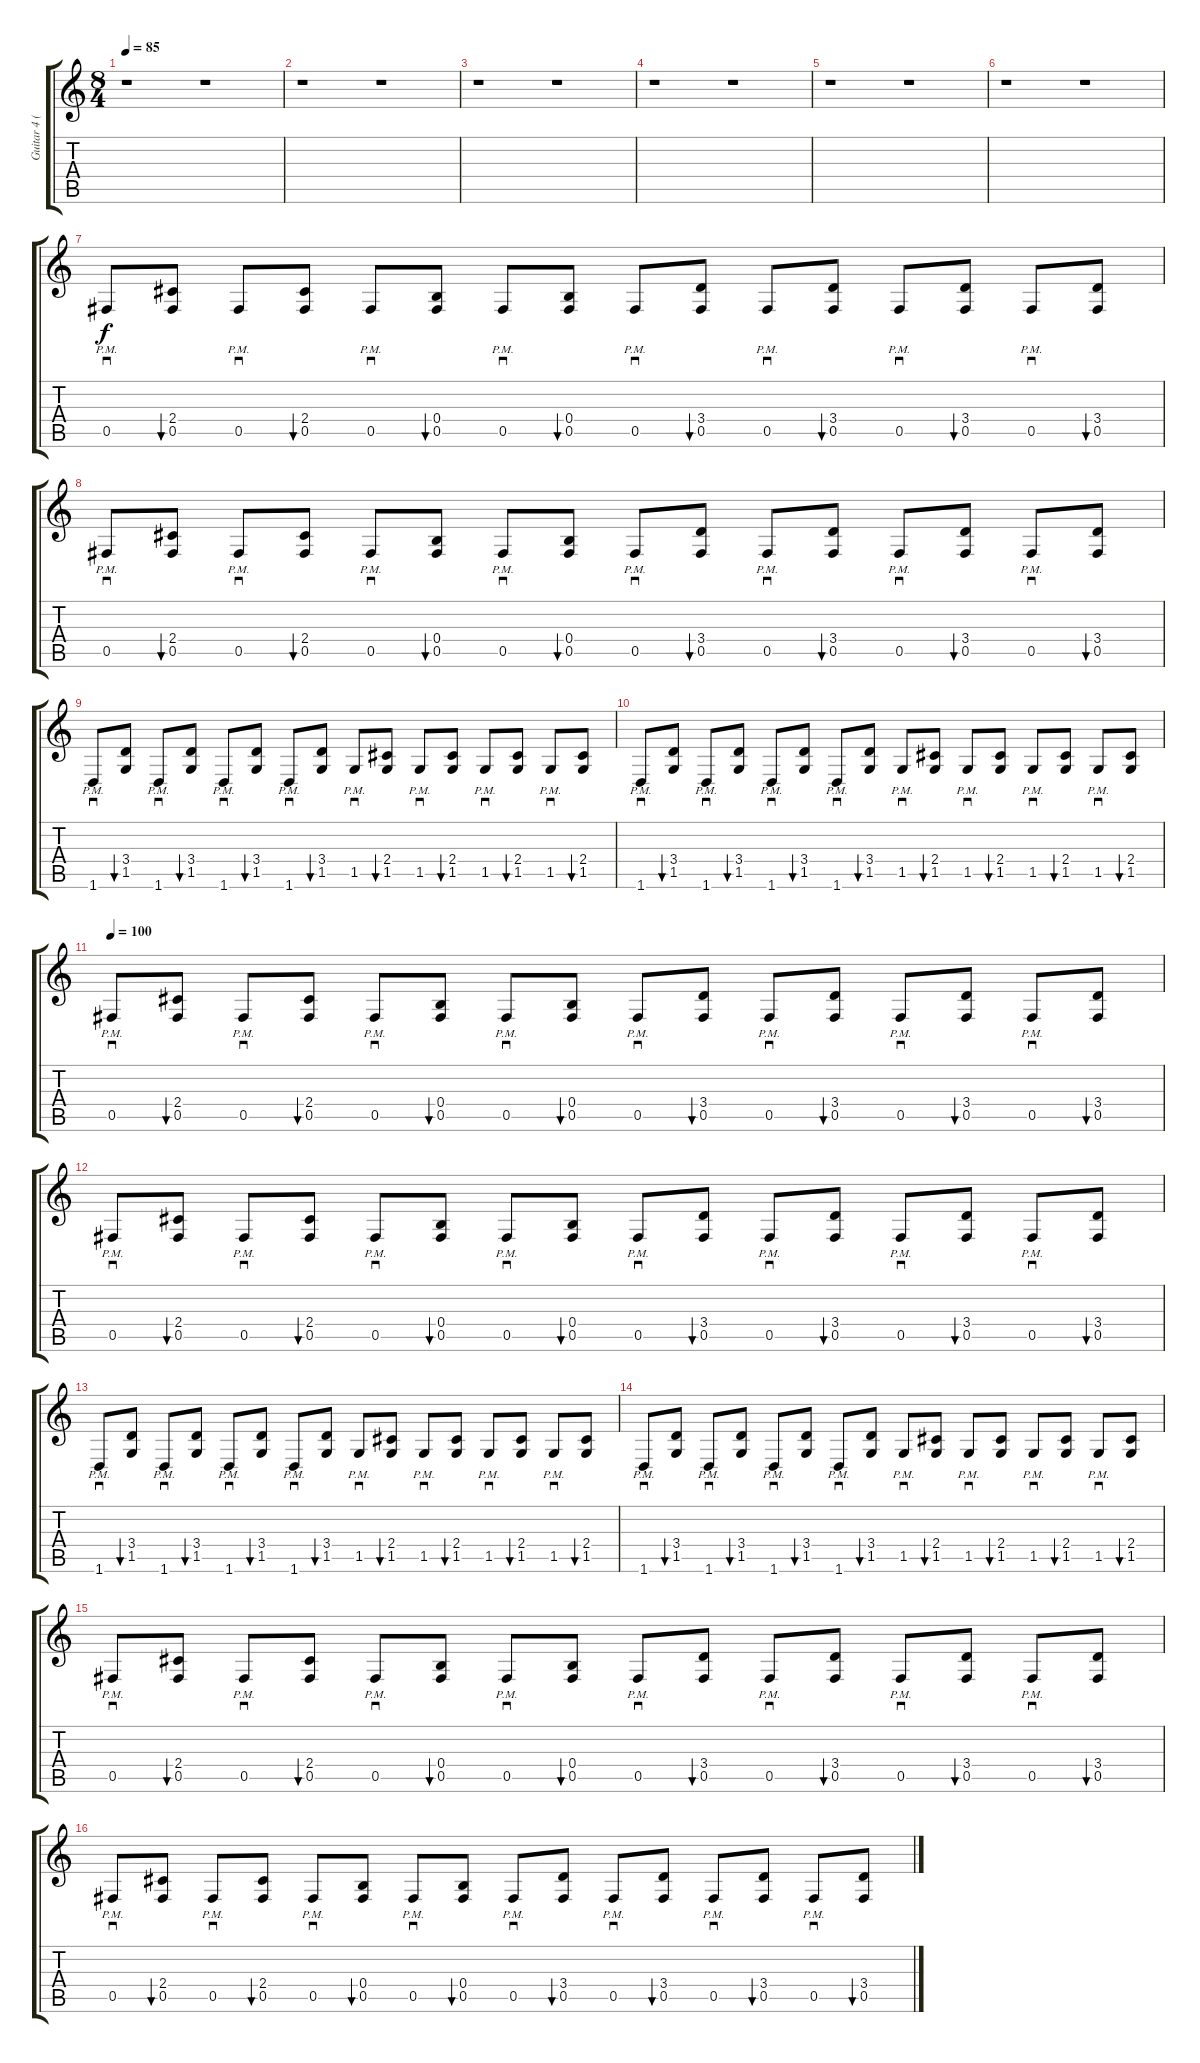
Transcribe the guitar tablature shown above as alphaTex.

\track ("Guitar 4 (Distortion)" "Guitar 4 (") {instrument distortionguitar}
\staff {score tabs}
\tuning (Db4 Ab3 E3 B2 Gb2 Db2) {hide}
\ts (8 4)
\tempo 85
\clef g2
\ks c
r.1{dy f} r.1 |
r.1 r.1 |
r.1 r.1 |
r.1 r.1 |
r.1 r.1 |
r.1 r.1 |
0.5{pm}.8{sd} (2.4 0.5).8{bu 30} 0.5{pm}.8{sd} (2.4 0.5).8{bu 30} 0.5{pm}.8{sd} (0.4 0.5).8{bu 30} 0.5{pm}.8{sd} (0.4 0.5).8{bu 30} 0.5{pm}.8{sd} (3.4 0.5).8{bu 30} 0.5{pm}.8{sd} (3.4 0.5).8{bu 30} 0.5{pm}.8{sd} (3.4 0.5).8{bu 30} 0.5{pm}.8{sd} (3.4 0.5).8{bu 30} |
0.5{pm}.8{sd} (2.4 0.5).8{bu 30} 0.5{pm}.8{sd} (2.4 0.5).8{bu 30} 0.5{pm}.8{sd} (0.4 0.5).8{bu 30} 0.5{pm}.8{sd} (0.4 0.5).8{bu 30} 0.5{pm}.8{sd} (3.4 0.5).8{bu 30} 0.5{pm}.8{sd} (3.4 0.5).8{bu 30} 0.5{pm}.8{sd} (3.4 0.5).8{bu 30} 0.5{pm}.8{sd} (3.4 0.5).8{bu 30} |
1.6{pm}.8{sd} (3.4 1.5).8{bu 30} 1.6{pm}.8{sd} (3.4 1.5).8{bu 30} 1.6{pm}.8{sd} (3.4 1.5).8{bu 30} 1.6{pm}.8{sd} (3.4 1.5).8{bu 30} 1.5{pm}.8{sd} (2.4 1.5).8{bu 30} 1.5{pm}.8{sd} (2.4 1.5).8{bu 30} 1.5{pm}.8{sd} (2.4 1.5).8{bu 30} 1.5{pm}.8{sd} (2.4 1.5).8{bu 30} |
1.6{pm}.8{sd} (3.4 1.5).8{bu 30} 1.6{pm}.8{sd} (3.4 1.5).8{bu 30} 1.6{pm}.8{sd} (3.4 1.5).8{bu 30} 1.6{pm}.8{sd} (3.4 1.5).8{bu 30} 1.5{pm}.8{sd} (2.4 1.5).8{bu 30} 1.5{pm}.8{sd} (2.4 1.5).8{bu 30} 1.5{pm}.8{sd} (2.4 1.5).8{bu 30} 1.5{pm}.8{sd} (2.4 1.5).8{bu 30} |
\tempo 100
0.5{pm}.8{sd} (2.4 0.5).8{bu 30} 0.5{pm}.8{sd} (2.4 0.5).8{bu 30} 0.5{pm}.8{sd} (0.4 0.5).8{bu 30} 0.5{pm}.8{sd} (0.4 0.5).8{bu 30} 0.5{pm}.8{sd} (3.4 0.5).8{bu 30} 0.5{pm}.8{sd} (3.4 0.5).8{bu 30} 0.5{pm}.8{sd} (3.4 0.5).8{bu 30} 0.5{pm}.8{sd} (3.4 0.5).8{bu 30} |
0.5{pm}.8{sd} (2.4 0.5).8{bu 30} 0.5{pm}.8{sd} (2.4 0.5).8{bu 30} 0.5{pm}.8{sd} (0.4 0.5).8{bu 30} 0.5{pm}.8{sd} (0.4 0.5).8{bu 30} 0.5{pm}.8{sd} (3.4 0.5).8{bu 30} 0.5{pm}.8{sd} (3.4 0.5).8{bu 30} 0.5{pm}.8{sd} (3.4 0.5).8{bu 30} 0.5{pm}.8{sd} (3.4 0.5).8{bu 30} |
1.6{pm}.8{sd} (3.4 1.5).8{bu 30} 1.6{pm}.8{sd} (3.4 1.5).8{bu 30} 1.6{pm}.8{sd} (3.4 1.5).8{bu 30} 1.6{pm}.8{sd} (3.4 1.5).8{bu 30} 1.5{pm}.8{sd} (2.4 1.5).8{bu 30} 1.5{pm}.8{sd} (2.4 1.5).8{bu 30} 1.5{pm}.8{sd} (2.4 1.5).8{bu 30} 1.5{pm}.8{sd} (2.4 1.5).8{bu 30} |
1.6{pm}.8{sd} (3.4 1.5).8{bu 30} 1.6{pm}.8{sd} (3.4 1.5).8{bu 30} 1.6{pm}.8{sd} (3.4 1.5).8{bu 30} 1.6{pm}.8{sd} (3.4 1.5).8{bu 30} 1.5{pm}.8{sd} (2.4 1.5).8{bu 30} 1.5{pm}.8{sd} (2.4 1.5).8{bu 30} 1.5{pm}.8{sd} (2.4 1.5).8{bu 30} 1.5{pm}.8{sd} (2.4 1.5).8{bu 30} |
0.5{pm}.8{sd} (2.4 0.5).8{bu 30} 0.5{pm}.8{sd} (2.4 0.5).8{bu 30} 0.5{pm}.8{sd} (0.4 0.5).8{bu 30} 0.5{pm}.8{sd} (0.4 0.5).8{bu 30} 0.5{pm}.8{sd} (3.4 0.5).8{bu 30} 0.5{pm}.8{sd} (3.4 0.5).8{bu 30} 0.5{pm}.8{sd} (3.4 0.5).8{bu 30} 0.5{pm}.8{sd} (3.4 0.5).8{bu 30} |
0.5{pm}.8{sd} (2.4 0.5).8{bu 30} 0.5{pm}.8{sd} (2.4 0.5).8{bu 30} 0.5{pm}.8{sd} (0.4 0.5).8{bu 30} 0.5{pm}.8{sd} (0.4 0.5).8{bu 30} 0.5{pm}.8{sd} (3.4 0.5).8{bu 30} 0.5{pm}.8{sd} (3.4 0.5).8{bu 30} 0.5{pm}.8{sd} (3.4 0.5).8{bu 30} 0.5{pm}.8{sd} (3.4 0.5).8{bu 30}
